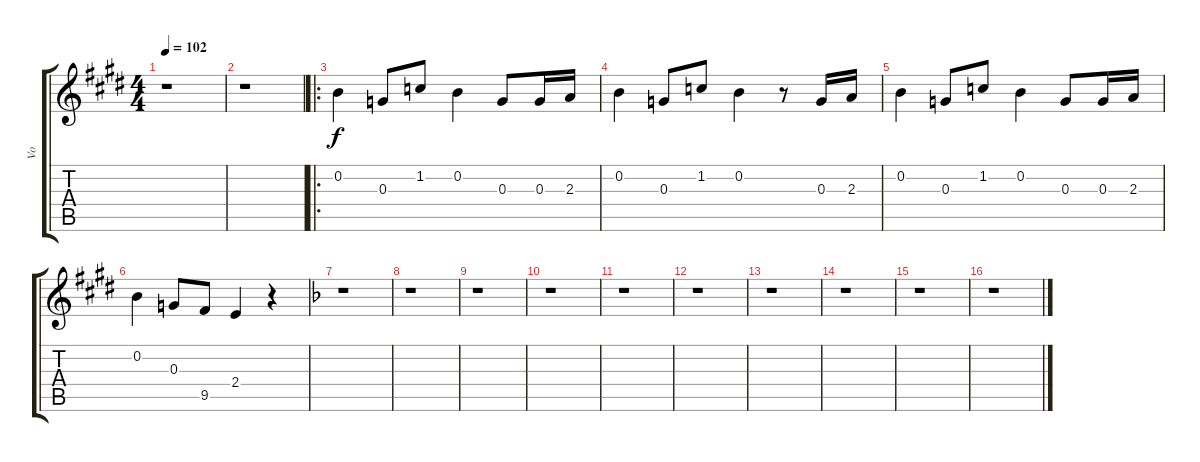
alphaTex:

\track ("Vo" "Vo") {instrument overdrivenguitar}
\staff {score tabs}
\tuning (E4 B3 G3 D3 A2 E2) {hide}
\ts (4 4)
\tempo 102
\clef g2
\ks e
r.1{dy f instrument overdrivenguitar} |
r.1 |
\ro
0.2.4 0.3.8 1.2.8 0.2.4 0.3.8 0.3.16 2.3.16 |
0.2.4 0.3.8 1.2.8 0.2.4 r.8 0.3.16 2.3.16 |
0.2.4 0.3.8 1.2.8 0.2.4 0.3.8 0.3.16 2.3.16 |
0.2.4 0.3.8 9.5.8 2.4.4 r.4 |
\ks f
r.1 |
r.1 |
r.1 |
r.1 |
r.1 |
r.1 |
r.1 |
r.1 |
r.1 |
r.1
